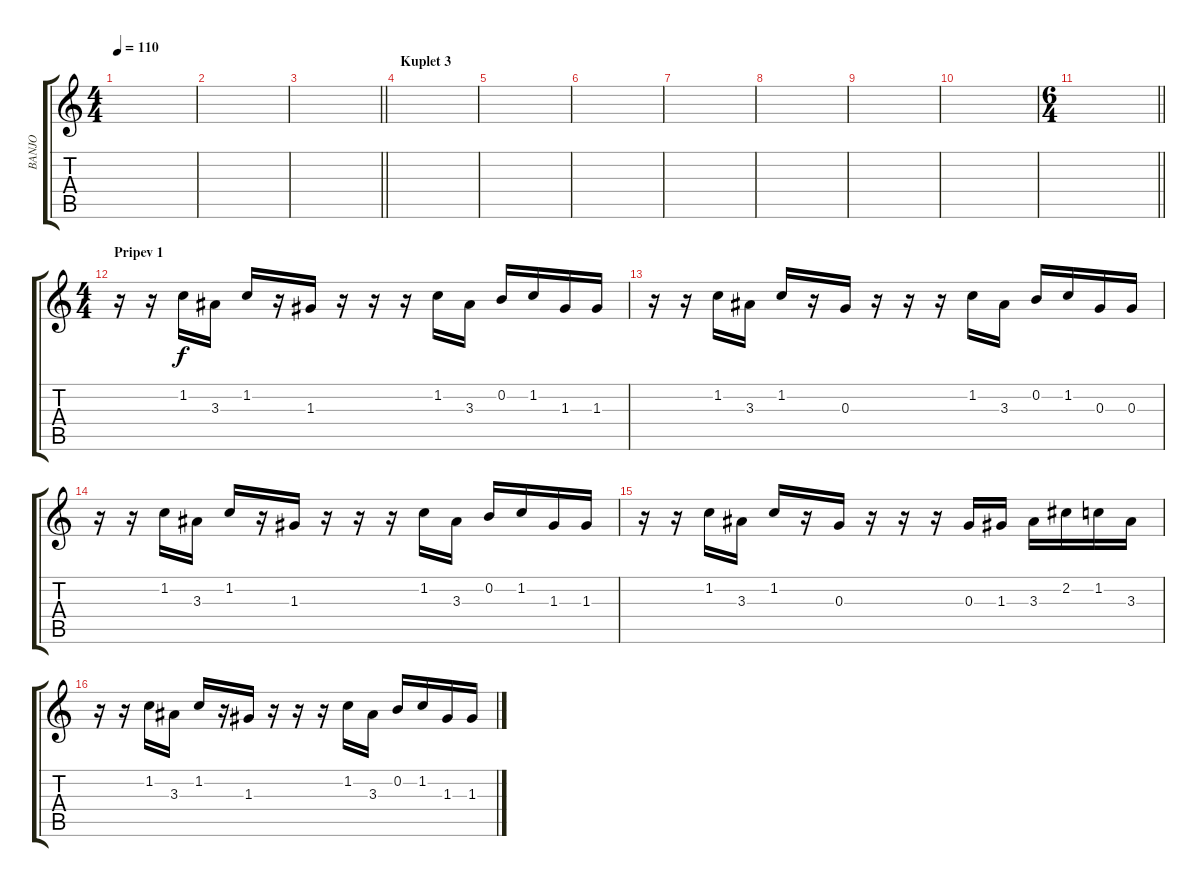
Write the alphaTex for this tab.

\track ("BANJO" "BANJO") {instrument banjo}
\staff {score tabs}
\tuning (E4 B3 G3 D3 A2 E2) {hide}
\displaytranspose 12
\ts (4 4)
\tempo 110
\clef g2
\ks c
|
|
\barLineRight lightlight
|
\section ("" "Kuplet 3")
|
|
|
|
|
|
|
\ts (6 4)
\barLineRight lightlight
|
\ts (4 4)
\section ("" "Pripev 1")
r.16 r.16 1.2.16 3.3.16 1.2.16 r.16 1.3.16 r.16 r.16 r.16 1.2.16 3.3.16 0.2.16 1.2.16 1.3.16 1.3.16 |
r.16 r.16 1.2.16 3.3.16 1.2.16 r.16 0.3.16 r.16 r.16 r.16 1.2.16 3.3.16 0.2.16 1.2.16 0.3.16 0.3.16 |
r.16 r.16 1.2.16 3.3.16 1.2.16 r.16 1.3.16 r.16 r.16 r.16 1.2.16 3.3.16 0.2.16 1.2.16 1.3.16 1.3.16 |
r.16 r.16 1.2.16 3.3.16 1.2.16 r.16 0.3.16 r.16 r.16 r.16 0.3.16 1.3.16 3.3.16 2.2.16 1.2.16 3.3.16 |
r.16 r.16 1.2.16 3.3.16 1.2.16 r.16 1.3.16 r.16 r.16 r.16 1.2.16 3.3.16 0.2.16 1.2.16 1.3.16 1.3.16
